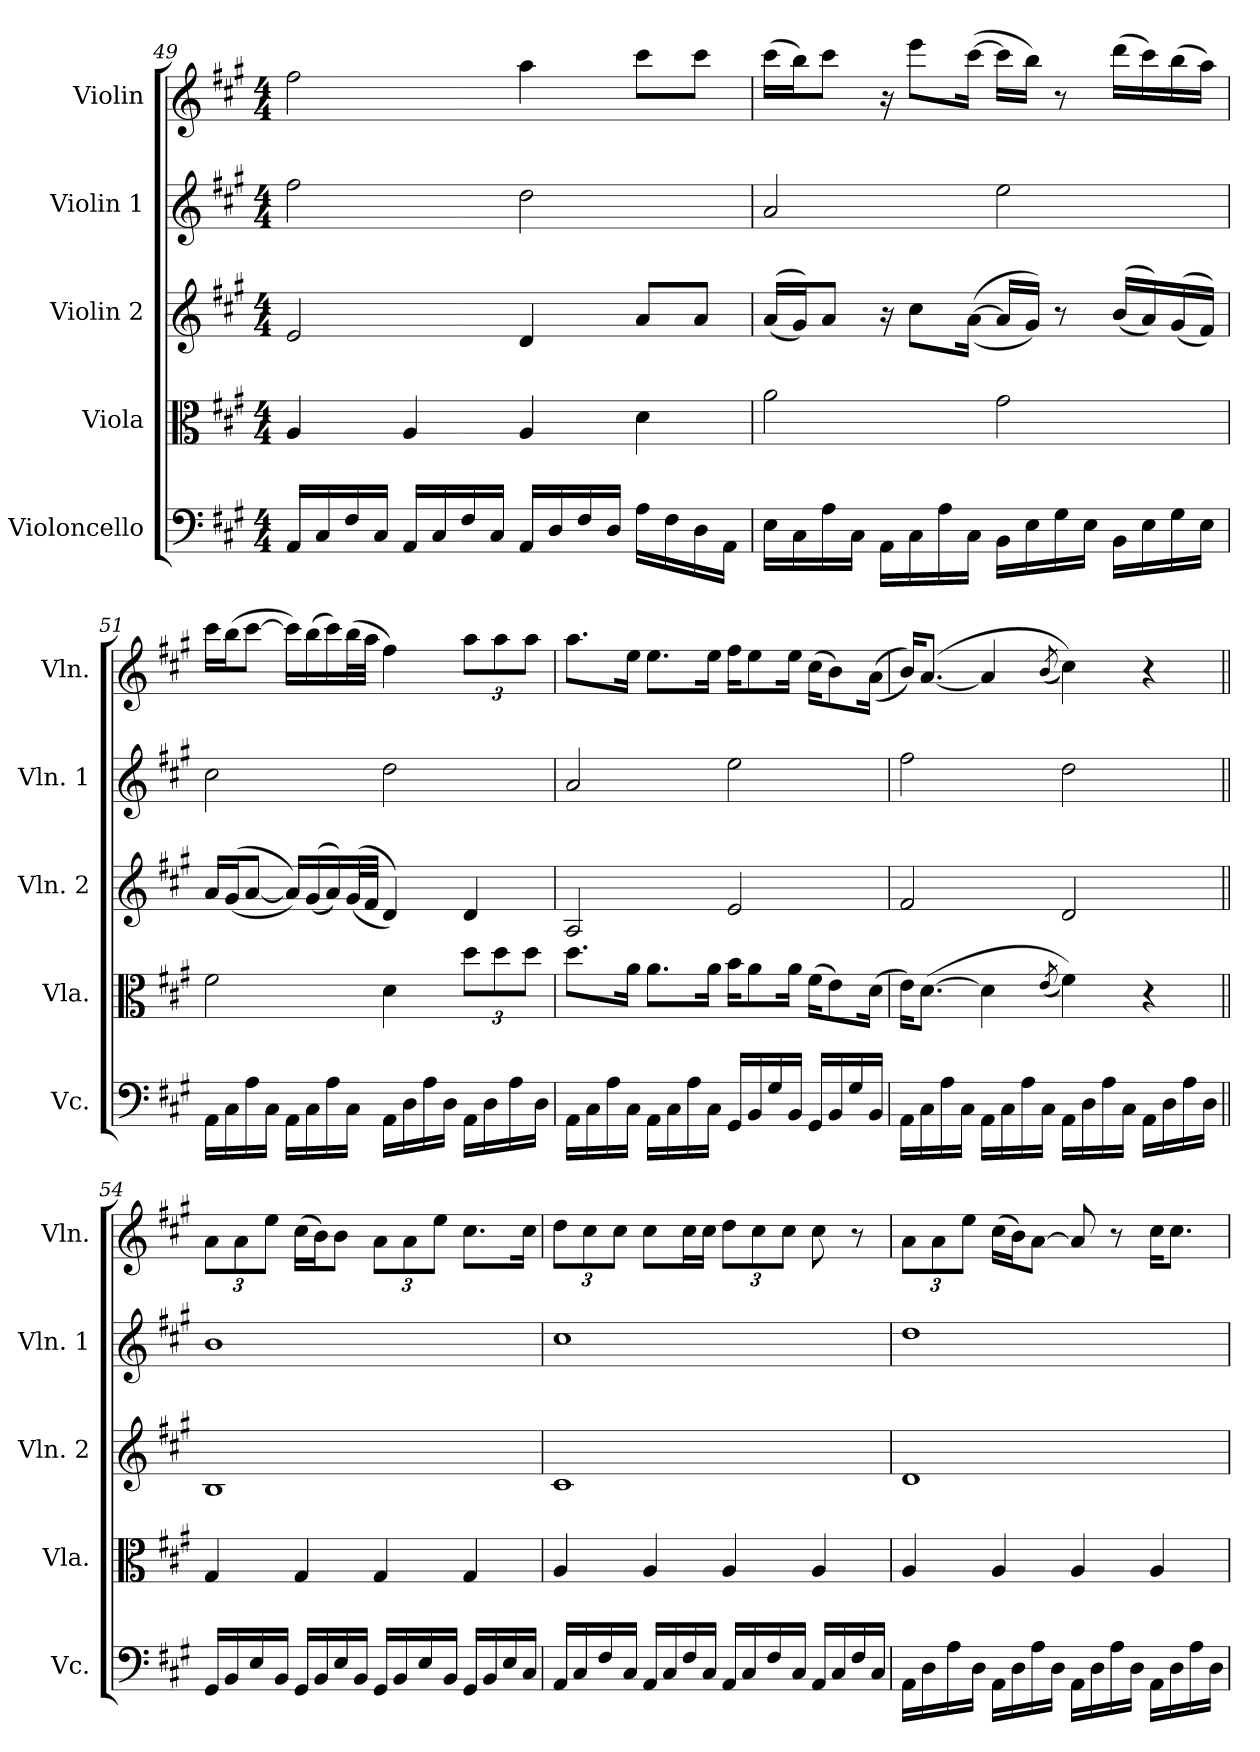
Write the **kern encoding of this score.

**kern	**kern	**kern	**kern	**kern
*part5	*part4	*part3	*part2	*part1
*staff5	*staff4	*staff3	*staff2	*staff1
*I"Violoncello	*I"Viola	*I"Violin 2	*I"Violin 1	*I"Violin
*I'Vc.	*I'Vla.	*I'Vln. 2	*I'Vln. 1	*I'Vln.
*clefF4	*clefC3	*clefG2	*clefG2	*clefG2
*k[f#c#g#]	*k[f#c#g#]	*k[f#c#g#]	*k[f#c#g#]	*k[f#c#g#]
*M4/4	*M4/4	*M4/4	*M4/4	*M4/4
=49	=49	=49	=49	=49
16AA/LL	4A/	2e/	2ff#\	2ff#\
16C#/	.	.	.	.
16F#/	.	.	.	.
16C#/JJ	.	.	.	.
16AA/LL	4A/	.	.	.
16C#/	.	.	.	.
16F#/	.	.	.	.
16C#/JJ	.	.	.	.
16AA/LL	4A/	4d/	2dd\	4aa\
16D/	.	.	.	.
16F#/	.	.	.	.
16D/JJ	.	.	.	.
16A\LL	4d\	8a/L	.	8ccc#\L
16F#\	.	.	.	.
16D\	.	8a/J	.	8ccc#\J
16AA\JJ	.	.	.	.
=50	=50	=50	=50	=50
16E\LL	2a\	((16a/LL	2a/	(16ccc#\LL
16C#\	.	16g#/J))	.	16bb\J)
16A\	.	8a/J	.	8ccc#\J
16C#\JJ	.	.	.	.
16AA\LL	.	16r	.	16r
16C#\	.	8cc#\L	.	8eee\L
16A\	.	.	.	.
16C#\JJ	.	(([16a\Jk	.	([16ccc#\Jk
16BB\LL	2g#\	16a/LL]	2ee\	16ccc#\LL]
16E\	.	16g#/JJ))	.	16bb\JJ)
16G#\	.	8r	.	8r
16E\JJ	.	.	.	.
16BB\LL	.	((16b/LL	.	(16ddd\LL
16E\	.	16a/))	.	16ccc#\)
16G#\	.	((16g#/	.	(16bb\
16E\JJ	.	16f#/JJ))	.	16aa\JJ)
=51	=51	=51	=51	=51
16AA\LL	2f#\	16a/LL	2cc#\	16ccc#\LL
16C#\	.	((16g#/J	.	(16bb\J
16A\	.	[8a/J	.	[8ccc#\J
16C#\JJ	.	.	.	.
16AA\LL	.	16a/LL]))	.	16ccc#\LL])
16C#\	.	((16g#/	.	(16bb\
16A\	.	16a/))	.	16ccc#\)
16C#\JJ	.	((32g#/L	.	(32bb\L
.	.	32f#/JJJ	.	32aa\JJJ
16AA\LL	4d\	4d/))	2dd\	4ff#\)
16D\	.	.	.	.
16A\	.	.	.	.
16D\JJ	.	.	.	.
*	*Xbrackettup	*	*	*Xbrackettup
16AA\LL	12dd\L	4d/	.	12aa\L
16D\	.	.	.	.
.	12dd\	.	.	12aa\
16A\	.	.	.	.
.	12dd\J	.	.	12aa\J
16D\JJ	.	.	.	.
!!LO:LB:g=z
=52	=52	=52	=52	=52
16AA\LL	8.dd\L	2A/	2a/	8.aa\L
16C#\	.	.	.	.
16A\	.	.	.	.
16C#\JJ	16a\Jk	.	.	16ee\Jk
16AA\LL	8.a\L	.	.	8.ee\L
16C#\	.	.	.	.
16A\	.	.	.	.
16C#\JJ	16a\Jk	.	.	16ee\Jk
16GG#/LL	16b\KL	2e/	2ee\	16ff#\KL
16BB/	8a\	.	.	8ee\
16G#/	.	.	.	.
16BB/JJ	16a\Jk	.	.	16ee\Jk
16GG#/LL	(16f#\KL	.	.	(16cc#\KL
16BB/	8e\)	.	.	8b\)
16G#/	.	.	.	.
16BB/JJ	(16d\Jk	.	.	((16a\Jk
=53	=53	=53	=53	=53
16AA\LL	16e\KL)	2f#/	2ff#\	16b/KL))
16C#\	([8.d\J	.	.	([8.a/J
16A\	.	.	.	.
16C#\JJ	.	.	.	.
16AA\LL	4d\]	.	.	4a/]
16C#\	.	.	.	.
16A\	.	.	.	.
16C#\JJ	.	.	.	.
.	(8qe/	.	.	(8qb/
16AA\LL	4f#\))	2d/	2dd\	4cc#\))
16D\	.	.	.	.
16A\	.	.	.	.
16C#\JJ	.	.	.	.
16AA\LL	4r	.	.	4r
16D\	.	.	.	.
16A\	.	.	.	.
16D\JJ	.	.	.	.
=54||	=54||	=54||	=54||	=54||
16GG#/LL	4G#/	1B	1b	12a\L
16BB/	.	.	.	.
.	.	.	.	12a\
16E/	.	.	.	.
.	.	.	.	12ee\J
16BB/JJ	.	.	.	.
16GG#/LL	4G#/	.	.	(16cc#\LL
16BB/	.	.	.	16b\J)
16E/	.	.	.	8b\J
16BB/JJ	.	.	.	.
16GG#/LL	4G#/	.	.	12a\L
16BB/	.	.	.	.
.	.	.	.	12a\
16E/	.	.	.	.
.	.	.	.	12ee\J
16BB/JJ	.	.	.	.
16GG#/LL	4G#/	.	.	8.cc#\L
16BB/	.	.	.	.
16E/	.	.	.	.
16C#/JJ	.	.	.	16cc#\Jk
=55	=55	=55	=55	=55
16AA/LL	4A/	1c#	1cc#	12dd\L
16C#/	.	.	.	.
.	.	.	.	12cc#\
16F#/	.	.	.	.
.	.	.	.	12cc#\J
16C#/JJ	.	.	.	.
16AA/LL	4A/	.	.	8cc#\L
16C#/	.	.	.	.
16F#/	.	.	.	16cc#\L
16C#/JJ	.	.	.	16cc#\JJ
16AA/LL	4A/	.	.	12dd\L
16C#/	.	.	.	.
.	.	.	.	12cc#\
16F#/	.	.	.	.
.	.	.	.	12cc#\J
16C#/JJ	.	.	.	.
16AA/LL	4A/	.	.	8cc#\
16C#/	.	.	.	.
16F#/	.	.	.	8r
16C#/JJ	.	.	.	.
=56	=56	=56	=56	=56
16AA\LL	4A/	1d	1dd	12a\L
16D\	.	.	.	.
.	.	.	.	12a\
16A\	.	.	.	.
.	.	.	.	12ee\J
16D\JJ	.	.	.	.
16AA\LL	4A/	.	.	(16cc#\LL
16D\	.	.	.	16b\J)
16A\	.	.	.	[8a\J
16D\JJ	.	.	.	.
16AA\LL	4A/	.	.	8a/]
16D\	.	.	.	.
16A\	.	.	.	8r
16D\JJ	.	.	.	.
16AA\LL	4A/	.	.	16cc#\KL
16D\	.	.	.	8.cc#\J
16A\	.	.	.	.
16D\JJ	.	.	.	.
=	=	=	=	=
*-	*-	*-	*-	*-
